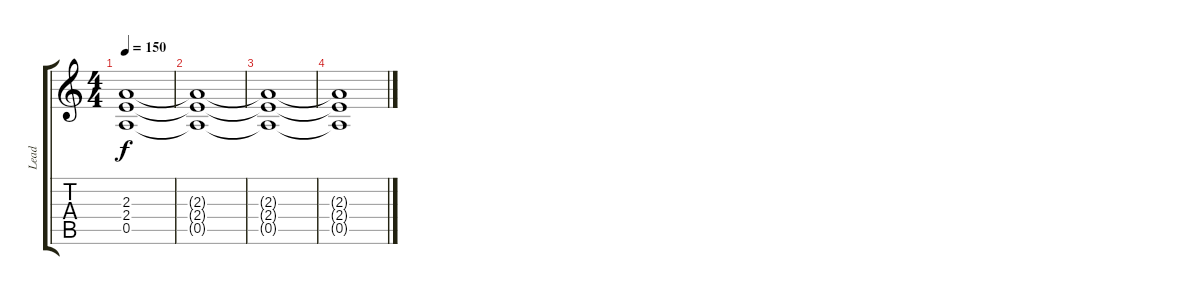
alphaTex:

\track ("Lead" "Lead") {instrument distortionguitar}
\staff {score tabs}
\tuning (E4 B3 G3 D3 A2 E2) {hide}
\ts (4 4)
\tempo 150
\clef g2
\ks c
(2.3 2.4 0.5).1{dy f} |
(2.3{t} 2.4{t} 0.5{t}).1 |
(2.3{t} 2.4{t} 0.5{t}).1 |
(2.3{t} 2.4{t} 0.5{t}).1
